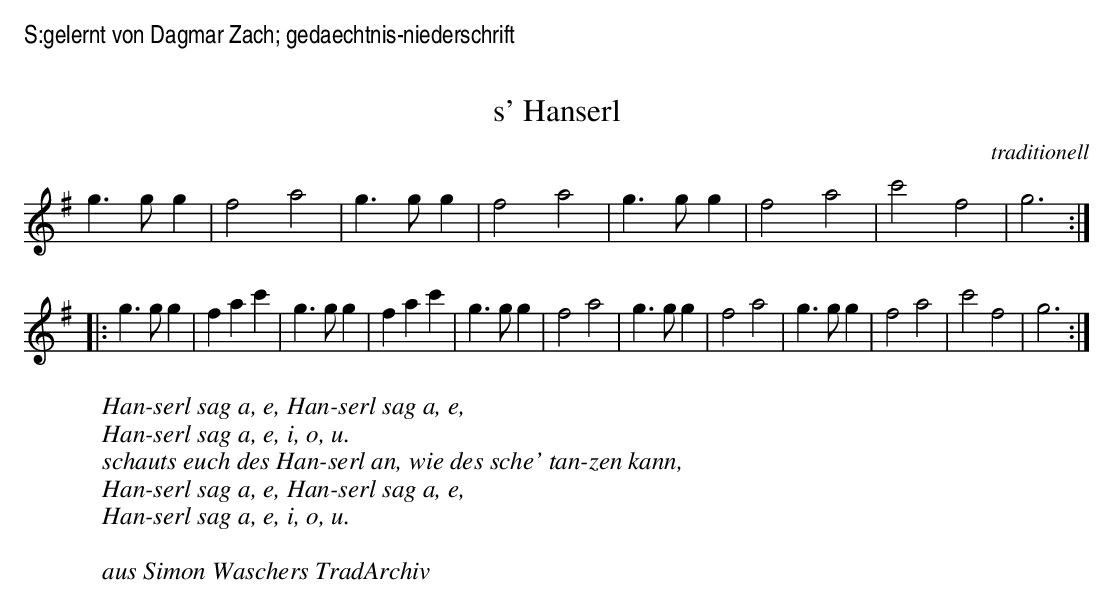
X:1
T:s' Hanserl
C:traditionell
%%textfont Helvetica-Narrow 10pt
%%begintext align
S:gelernt von Dagmar Zach; gedaechtnis-niederschrift
%%endtext
M:3|4/4
L:1/4
K:G
g>gg | f2a2 | g>gg | f2a2 |\
g>gg | f2a2 | c'2f2 | g3 :|
|:\
g>gg | fac' | g>gg | fac' |\
g>gg | f2a2 | g>gg | f2a2 |\
g>gg | f2a2 | c'2f2 | g3 :|
W:Han-serl sag a, e, Han-serl sag a, e,
W:Han-serl sag a, e, i, o, u.
W:schauts euch des Han-serl an, wie des sche' tan-zen kann,
W:Han-serl sag a, e, Han-serl sag a, e,
W:Han-serl sag a, e, i, o, u.
W:
W:aus Simon Waschers TradArchiv
